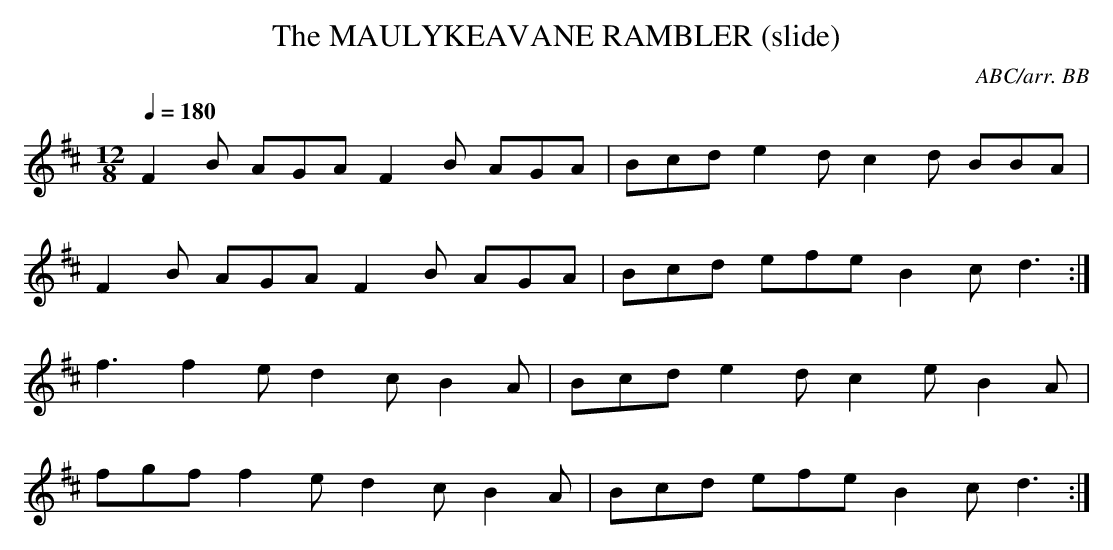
X:1
T:MAULYKEAVANE RAMBLER (slide), The
C:ABC/arr. BB
Q:1/4=180
L:1/8
M:12/8
K:D
F2B AGA F2B AGA|Bcd e2d c2d BBA |
F2B AGA F2B AGA|Bcd efe B2c d3 :|
f3 f2e d2c B2A|Bcd e2d c2e B2A|
fgf f2e d2c B2A|Bcd efe B2c d3 :|
